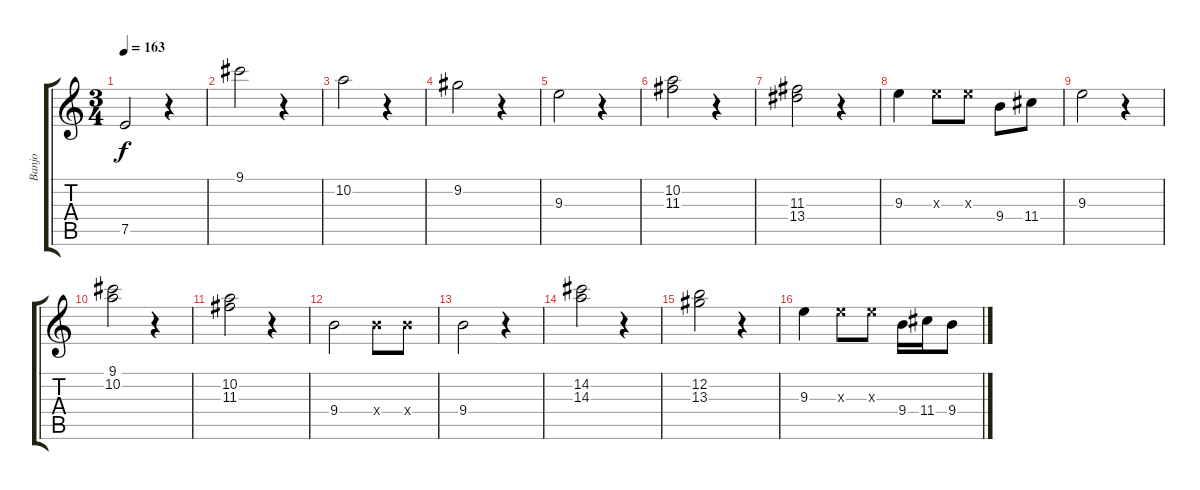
\track ("Banjo" "Banjo") {instrument electricguitarclean}
\staff {score tabs}
\tuning (E4 B3 G3 D3 A2 E2) {hide}
\ts (3 4)
\tempo 163
\clef g2
\ks c
7.5.2{dy f} r.4 |
9.1.2 r.4 |
10.2.2 r.4 |
9.2.2 r.4 |
9.3.2 r.4 |
(10.2 11.3).2 r.4 |
(11.3 13.4).2 r.4 |
9.3.4 9.3{x}.8 9.3{x}.8 9.4.8 11.4.8 |
9.3.2 r.4 |
(9.1 10.2).2 r.4 |
(10.2 11.3).2 r.4 |
9.4.2 9.4{x}.8 9.4{x}.8 |
9.4.2 r.4 |
(14.2 14.3).2 r.4 |
(12.2 13.3).2 r.4 |
9.3.4 9.3{x}.8 9.3{x}.8 9.4.16 11.4.16 9.4.8
